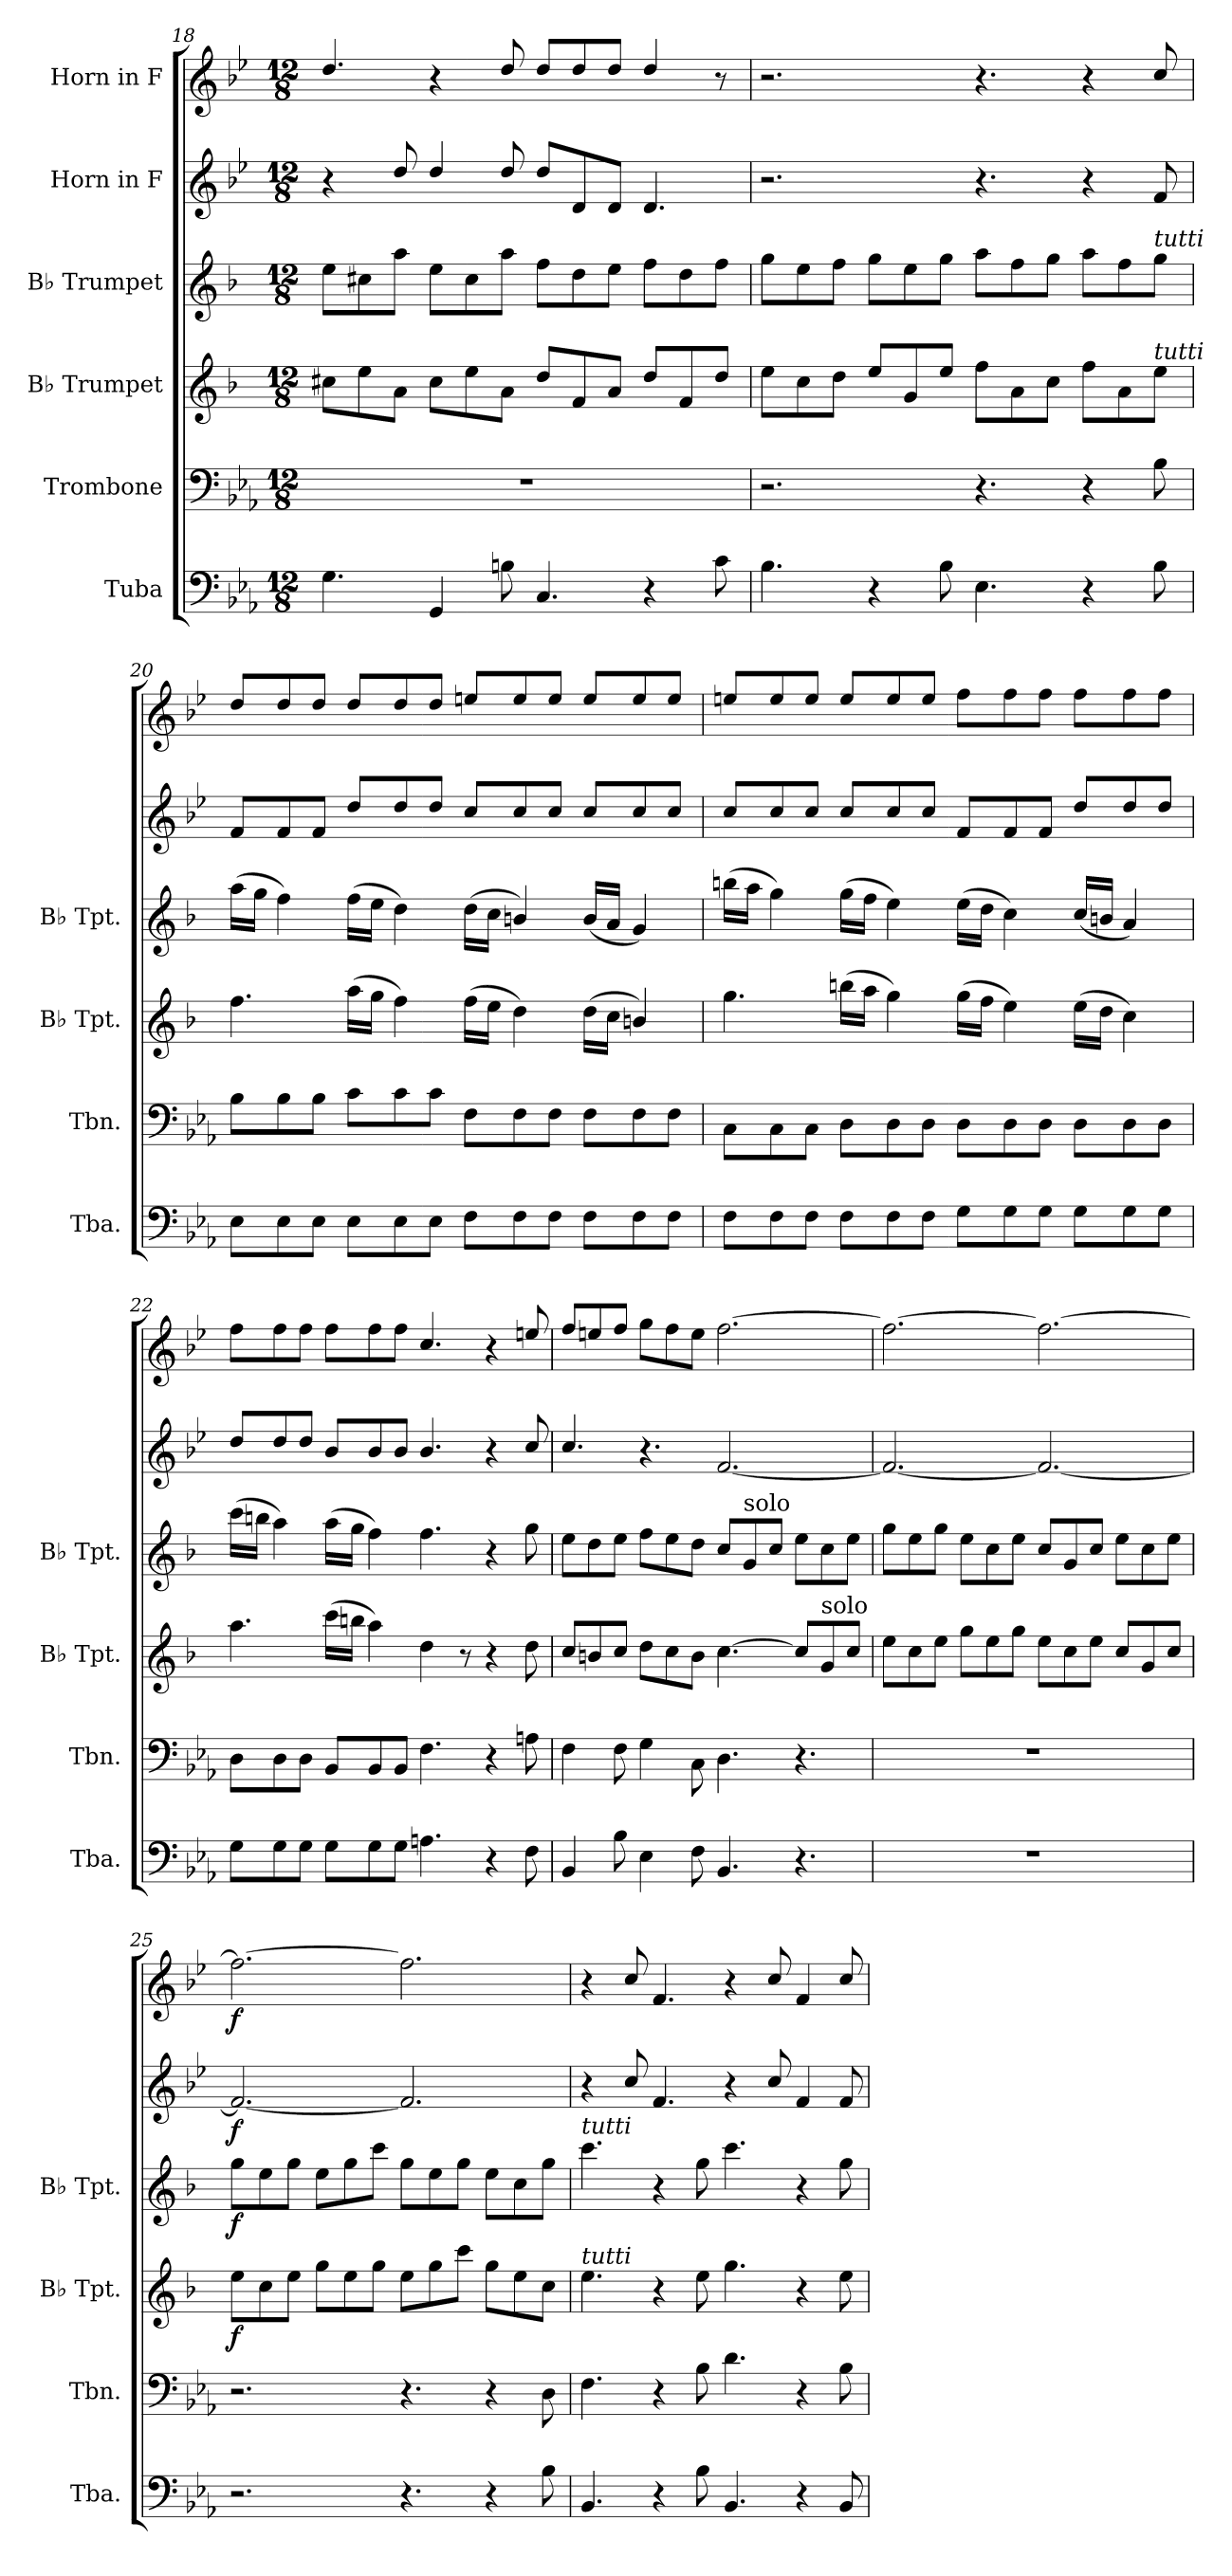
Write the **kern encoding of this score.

**kern	**kern	**kern	**dynam	**kern	**dynam	**kern	**dynam	**kern	**dynam
*part6	*part5	*part4	*part4	*part3	*part3	*part2	*part2	*part1	*part1
*staff6	*staff5	*staff4	*staff4	*staff3	*staff3	*staff2	*staff2	*staff1	*staff1
*I"Tuba	*I"Trombone	*I"B♭ Trumpet	*	*I"B♭ Trumpet	*	*I"Horn in F	*	*I"Horn in F	*
*I'Tba.	*I'Tbn.	*I'B♭ Tpt.	*	*I'B♭ Tpt.	*	*	*	*	*
*clefF4	*clefF4	*clefG2	*	*clefG2	*	*clefG2	*	*clefG2	*
*	*	*ITrd1c2	*	*ITrd1c2	*	*ITrd4c7	*	*ITrd4c7	*
*k[b-e-a-]	*k[b-e-a-]	*k[b-e-a-]	*	*k[b-e-a-]	*	*k[b-e-a-]	*	*k[b-e-a-]	*
*M12/8	*M12/8	*M12/8	*	*M12/8	*	*M12/8	*	*M12/8	*
=18	=18	=18	=18	=18	=18	=18	=18	=18	=18
4.G\	1.r	8bn\L	.	8dd\L	.	4r	.	4.g/	.
.	.	8dd\	.	8bn\	.	.	.	.	.
.	.	8g\J	.	8gg\J	.	8g/	.	.	.
4GG/	.	8b\L	.	8dd\L	.	4g/	.	4r	.
.	.	8dd\	.	8b\	.	.	.	.	.
8Bn\	.	8g\J	.	8gg\J	.	8g/	.	8g/	.
4.C/	.	8cc/L	.	8ee-\L	.	8g/L	.	8g/L	.
.	.	8e-/	.	8cc\	.	8G/	.	8g/	.
.	.	8g/J	.	8dd\J	.	8G/J	.	8g/J	.
4r	.	8cc/L	.	8ee-\L	.	4.G/	.	4g/	.
.	.	8e-/	.	8cc\	.	.	.	.	.
8c\	.	8cc/J	.	8ee-\J	.	.	.	8r	.
!!LO:LB:g=z
=19	=19	=19	=19	=19	=19	=19	=19	=19	=19
4.B-\	2.r	8dd\L	.	8ff\L	.	2.r	.	2.r	.
.	.	8b-\	.	8dd\	.	.	.	.	.
.	.	8cc\J	.	8ee-\J	.	.	.	.	.
4r	.	8dd/L	.	8ff\L	.	.	.	.	.
.	.	8f/	.	8dd\	.	.	.	.	.
8B-\	.	8dd/J	.	8ff\J	.	.	.	.	.
4.E-\	4.r	8ee-\L	.	8gg\L	.	4.r	.	4.r	.
.	.	8g\	.	8ee-\	.	.	.	.	.
.	.	8b-\J	.	8ff\J	.	.	.	.	.
4r	4r	8ee-\L	.	8gg\L	.	4r	.	4r	.
.	.	8g\	.	8ee-\	.	.	.	.	.
!	!	!	!	!LO:TX:a:i:t=tutti	!	!	!	!	!
!	!	!LO:TX:a:i:t=tutti	!	!	!	!	!	!	!
8B-\	8B-\	8dd\J	.	8ff\J	.	8B-/	.	8f/	.
=20	=20	=20	=20	=20	=20	=20	=20	=20	=20
8E-\L	8B-\L	4.ee-\	.	(>16gg\LL	.	8B-/L	.	8g/L	.
.	.	.	.	16ff\JJ	.	.	.	.	.
8E-\	8B-\	.	.	4ee-\)	.	8B-/	.	8g/	.
8E-\J	8B-\J	.	.	.	.	8B-/J	.	8g/J	.
8E-\L	8c\L	(>16gg\LL	.	(>16ee-\LL	.	8g/L	.	8g/L	.
.	.	16ff\JJ	.	16dd\JJ	.	.	.	.	.
8E-\	8c\	4ee-\)	.	4cc\)	.	8g/	.	8g/	.
8E-\J	8c\J	.	.	.	.	8g/J	.	8g/J	.
8F\L	8F\L	(>16ee-\LL	.	(>16cc\LL	.	8f/L	.	8an/L	.
.	.	16dd\JJ	.	16b-\JJ	.	.	.	.	.
8F\	8F\	4cc\)	.	4an/)	.	8f/	.	8a/	.
8F\J	8F\J	.	.	.	.	8f/J	.	8a/J	.
8F\L	8F\L	(>16cc\LL	.	(<16a/LL	.	8f/L	.	8a/L	.
.	.	16b-\JJ	.	16g/JJ	.	.	.	.	.
8F\	8F\	4an/)	.	4f/)	.	8f/	.	8a/	.
8F\J	8F\J	.	.	.	.	8f/J	.	8a/J	.
=21	=21	=21	=21	=21	=21	=21	=21	=21	=21
8F\L	8C\L	4.ff\	.	(>16aan\LL	.	8f/L	.	8an/L	.
.	.	.	.	16gg\JJ	.	.	.	.	.
8F\	8C\	.	.	4ff\)	.	8f/	.	8a/	.
8F\J	8C\J	.	.	.	.	8f/J	.	8a/J	.
8F\L	8D\L	(>16aan\LL	.	(>16ff\LL	.	8f/L	.	8a/L	.
.	.	16gg\JJ	.	16ee-\JJ	.	.	.	.	.
8F\	8D\	4ff\)	.	4dd\)	.	8f/	.	8a/	.
8F\J	8D\J	.	.	.	.	8f/J	.	8a/J	.
8G\L	8D\L	(>16ff\LL	.	(>16dd\LL	.	8B-/L	.	8b-\L	.
.	.	16ee-\JJ	.	16cc\JJ	.	.	.	.	.
8G\	8D\	4dd\)	.	4b-\)	.	8B-/	.	8b-\	.
8G\J	8D\J	.	.	.	.	8B-/J	.	8b-\J	.
8G\L	8D\L	(>16dd\LL	.	(<16b-/LL	.	8g/L	.	8b-\L	.
.	.	16cc\JJ	.	16an/JJ	.	.	.	.	.
8G\	8D\	4b-\)	.	4g/)	.	8g/	.	8b-\	.
8G\J	8D\J	.	.	.	.	8g/J	.	8b-\J	.
!!LO:PB:g=z
=22	=22	=22	=22	=22	=22	=22	=22	=22	=22
8G\L	8D\L	4.gg\	.	(>16bb-\LL	.	8g/L	.	8b-\L	.
.	.	.	.	16aan\JJ	.	.	.	.	.
8G\	8D\	.	.	4gg\)	.	8g/	.	8b-\	.
8G\J	8D\J	.	.	.	.	8g/J	.	8b-\J	.
8G\L	8BB-/L	(>16bb-\LL	.	(>16gg\LL	.	8e-/L	.	8b-\L	.
.	.	16aan\JJ	.	16ff\JJ	.	.	.	.	.
8G\	8BB-/	4gg\)	.	4ee-\)	.	8e-/	.	8b-\	.
8G\J	8BB-/J	.	.	.	.	8e-/J	.	8b-\J	.
4.An\	4.F\	4cc\	.	4.ee-\	.	4.e-/	.	4.f/	.
.	.	8r	.	.	.	.	.	.	.
4r	4r	4r	.	4r	.	4r	.	4r	.
8F\	8An\	8cc\	.	8ff\	.	8f/	.	8an/	.
=23	=23	=23	=23	=23	=23	=23	=23	=23	=23
4BB-/	4F\	8b-/L	.	8dd\L	.	4.f/	.	8b-/L	.
.	.	8an/	.	8cc\	.	.	.	8an/	.
8B-\	8F\	8b-/J	.	8dd\J	.	.	.	8b-/J	.
4E-\	4G\	8cc\L	.	8ee-\L	.	4.r	.	8cc\L	.
.	.	8b-\	.	8dd\	.	.	.	8b-\	.
8F\	8C\	8a\J	.	8cc\J	.	.	.	8a\J	.
4.BB-/	4.D\	[4.b-\	.	8b-/L	.	[2.B-/	.	[2.b-\	.
!	!	!	!	!LO:TX:a:t=solo	!	!	!	!	!
.	.	.	.	8f/	.	.	.	.	.
.	.	.	.	8b-/J	.	.	.	.	.
4.r	4.r	8b-/L]	.	8dd\L	.	.	.	.	.
!	!	!LO:TX:a:t=solo	!	!	!	!	!	!	!
.	.	8f/	.	8b-\	.	.	.	.	.
.	.	8b-/J	.	8dd\J	.	.	.	.	.
=24	=24	=24	=24	=24	=24	=24	=24	=24	=24
1.r	1.r	8dd\L	.	8ff\L	.	2.B-/_	.	2.b-\_	.
.	.	8b-\	.	8dd\	.	.	.	.	.
.	.	8dd\J	.	8ff\J	.	.	.	.	.
.	.	8ff\L	.	8dd\L	.	.	.	.	.
.	.	8dd\	.	8b-\	.	.	.	.	.
.	.	8ff\J	.	8dd\J	.	.	.	.	.
.	.	8dd\L	.	8b-/L	.	2.B-/_	.	2.b-\_	.
.	.	8b-\	.	8f/	.	.	.	.	.
.	.	8dd\J	.	8b-/J	.	.	.	.	.
.	.	8b-/L	.	8dd\L	.	.	.	.	.
.	.	8f/	.	8b-\	.	.	.	.	.
.	.	8b-/J	.	8dd\J	.	.	.	.	.
=25	=25	=25	=25	=25	=25	=25	=25	=25	=25
!	!	!	!LO:DY:b	!	!LO:DY:b	!	!LO:DY:b	!	!LO:DY:b
2.r	2.r	8dd\L	f	8ff\L	f	2.B-/_	f	2.b-\_	f
.	.	8b-\	.	8dd\	.	.	.	.	.
.	.	8dd\J	.	8ff\J	.	.	.	.	.
.	.	8ff\L	.	8dd\L	.	.	.	.	.
.	.	8dd\	.	8ff\	.	.	.	.	.
.	.	8ff\J	.	8bb-\J	.	.	.	.	.
4.r	4.r	8dd\L	.	8ff\L	.	2.B-/]	.	2.b-\]	.
.	.	8ff\	.	8dd\	.	.	.	.	.
.	.	8bb-\J	.	8ff\J	.	.	.	.	.
4r	4r	8ff\L	.	8dd\L	.	.	.	.	.
.	.	8dd\	.	8b-\	.	.	.	.	.
8B-\	8D\	8b-\J	.	8ff\J	.	.	.	.	.
!!LO:LB:g=z
=26	=26	=26	=26	=26	=26	=26	=26	=26	=26
!	!	!	!	!LO:TX:a:i:t=tutti	!	!	!	!	!
!	!	!LO:TX:a:i:t=tutti	!	!	!	!	!	!	!
4.BB-/	4.F\	4.dd\	.	4.bb-\	.	4r	.	4r	.
.	.	.	.	.	.	8f/	.	8f/	.
4r	4r	4r	.	4r	.	4.B-/	.	4.B-/	.
8B-\	8B-\	8dd\	.	8ff\	.	.	.	.	.
4.BB-/	4.d\	4.ff\	.	4.bb-\	.	4r	.	4r	.
.	.	.	.	.	.	8f/	.	8f/	.
4r	4r	4r	.	4r	.	4B-/	.	4B-/	.
8BB-/	8B-\	8dd\	.	8ff\	.	8B-/	.	8f/	.
=	=	=	=	=	=	=	=	=	=
*-	*-	*-	*-	*-	*-	*-	*-	*-	*-
